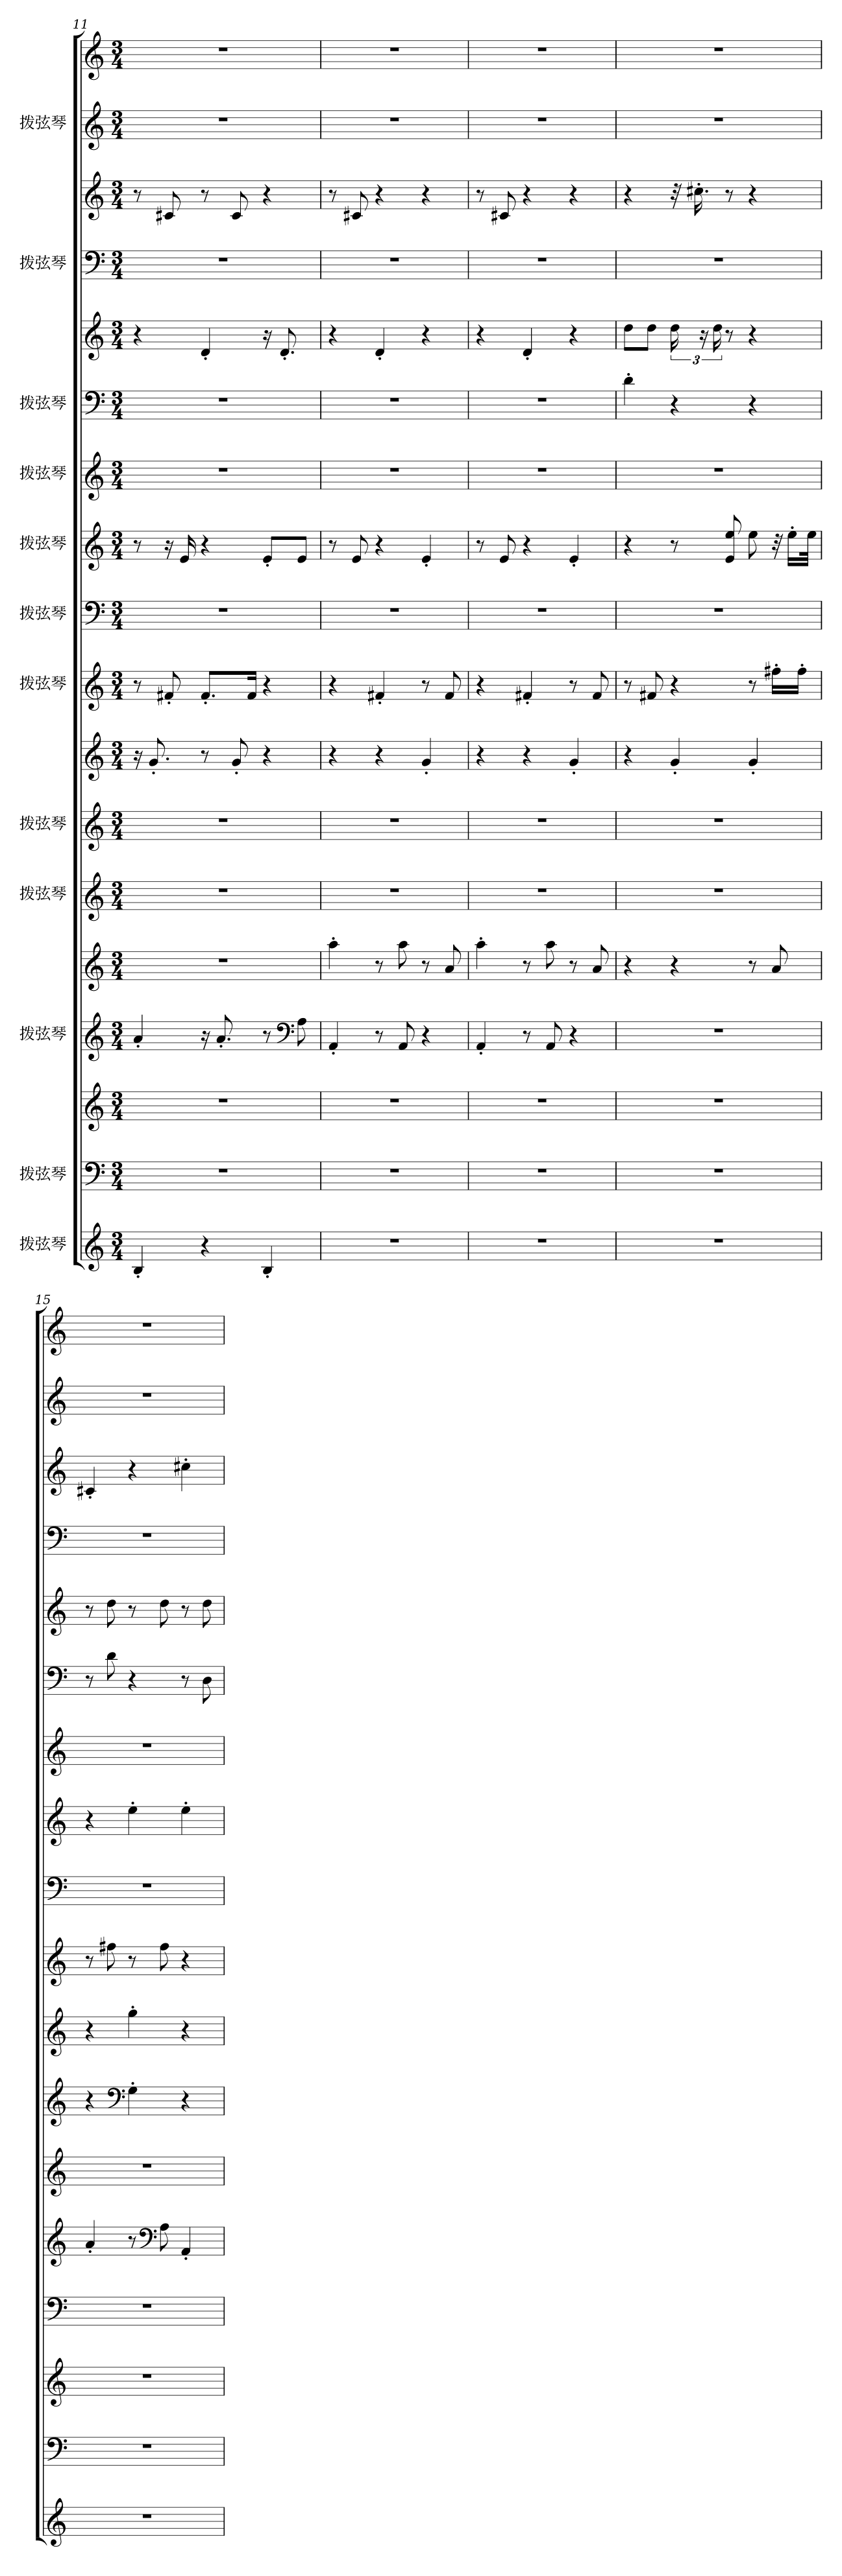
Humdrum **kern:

**kern	**kern	**kern	**kern	**kern	**kern	**kern	**kern	**kern	**kern	**kern	**kern	**kern	**kern	**kern	**kern	**kern	**kern
*part12	*part11	*part11	*part10	*part10	*part9	*part8	*part8	*part7	*part6	*part5	*part4	*part3	*part3	*part2	*part2	*part1	*part1
*staff18	*staff17	*staff16	*staff15	*staff14	*staff13	*staff12	*staff11	*staff10	*staff9	*staff8	*staff7	*staff6	*staff5	*staff4	*staff3	*staff2	*staff1
*I"拨弦琴	*I"拨弦琴	*	*I"拨弦琴	*	*I"拨弦琴	*I"拨弦琴	*	*I"拨弦琴	*I"拨弦琴	*I"拨弦琴	*I"拨弦琴	*I"拨弦琴	*	*I"拨弦琴	*	*I"拨弦琴	*
*clefG2	*clefF4	*clefG2	*clefG2	*clefG2	*clefG2	*clefG2	*clefG2	*clefG2	*clefF4	*clefG2	*clefG2	*clefF4	*clefG2	*clefF4	*clefG2	*clefG2	*clefG2
*k[]	*k[]	*k[]	*k[]	*k[]	*k[]	*k[]	*k[]	*k[]	*k[]	*k[]	*k[]	*k[]	*k[]	*k[]	*k[]	*k[]	*k[]
*M3/4	*M3/4	*M3/4	*M3/4	*M3/4	*M3/4	*M3/4	*M3/4	*M3/4	*M3/4	*M3/4	*M3/4	*M3/4	*M3/4	*M3/4	*M3/4	*M3/4	*M3/4
=11	=11	=11	=11	=11	=11	=11	=11	=11	=11	=11	=11	=11	=11	=11	=11	=11	=11
4B'/	2.r	2.r	4a'/	2.r	2.r	2.r	16r	8r	2.r	8r	2.r	2.r	4r	2.r	8r	2.r	2.r
.	.	.	.	.	.	.	8.g'/	.	.	.	.	.	.	.	.	.	.
.	.	.	.	.	.	.	.	8f#X'/	.	16r	.	.	.	.	8c#X/	.	.
.	.	.	.	.	.	.	.	.	.	16e/	.	.	.	.	.	.	.
4r	.	.	16r	.	.	.	8r	8.f#'/L	.	4r	.	.	4d'/	.	8r	.	.
.	.	.	8.a'/	.	.	.	.	.	.	.	.	.	.	.	.	.	.
.	.	.	.	.	.	.	8g'/	.	.	.	.	.	.	.	8c#/	.	.
.	.	.	.	.	.	.	.	16f#/Jk	.	.	.	.	.	.	.	.	.
4B'/	.	.	8r	.	.	.	4r	4r	.	8e'/L	.	.	16r	.	4r	.	.
.	.	.	.	.	.	.	.	.	.	.	.	.	8.d'/	.	.	.	.
*	*	*	*clefF4	*	*	*	*	*	*	*	*	*	*	*	*	*	*
.	.	.	8A\	.	.	.	.	.	.	8e/J	.	.	.	.	.	.	.
!!LO:PB:g=z
=12	=12	=12	=12	=12	=12	=12	=12	=12	=12	=12	=12	=12	=12	=12	=12	=12	=12
2.r	2.r	2.r	4AA'/	4aa'\	2.r	2.r	4r	4r	2.r	8r	2.r	2.r	4r	2.r	8r	2.r	2.r
.	.	.	.	.	.	.	.	.	.	8e/	.	.	.	.	8c#X/	.	.
.	.	.	8r	8r	.	.	4r	4f#X'/	.	4r	.	.	4d'/	.	4r	.	.
.	.	.	8AA/	8aa\	.	.	.	.	.	.	.	.	.	.	.	.	.
.	.	.	4r	8r	.	.	4g'/	8r	.	4e'/	.	.	4r	.	4r	.	.
.	.	.	.	8a/	.	.	.	8f#/	.	.	.	.	.	.	.	.	.
=13	=13	=13	=13	=13	=13	=13	=13	=13	=13	=13	=13	=13	=13	=13	=13	=13	=13
2.r	2.r	2.r	4AA'/	4aa'\	2.r	2.r	4r	4r	2.r	8r	2.r	2.r	4r	2.r	8r	2.r	2.r
.	.	.	.	.	.	.	.	.	.	8e/	.	.	.	.	8c#X/	.	.
.	.	.	8r	8r	.	.	4r	4f#X'/	.	4r	.	.	4d'/	.	4r	.	.
.	.	.	8AA/	8aa\	.	.	.	.	.	.	.	.	.	.	.	.	.
.	.	.	4r	8r	.	.	4g'/	8r	.	4e'/	.	.	4r	.	4r	.	.
.	.	.	.	8a/	.	.	.	8f#/	.	.	.	.	.	.	.	.	.
=14	=14	=14	=14	=14	=14	=14	=14	=14	=14	=14	=14	=14	=14	=14	=14	=14	=14
2.r	2.r	2.r	2.r	4r	2.r	2.r	4r	8r	2.r	4r	2.r	4d'\	8dd\L	2.r	4r	2.r	2.r
.	.	.	.	.	.	.	.	8f#X/	.	.	.	.	8dd\J	.	.	.	.
.	.	.	.	4r	.	.	4g'/	4r	.	8r	.	4r	24dd\	.	32r	.	.
.	.	.	.	.	.	.	.	.	.	.	.	.	.	.	16.cc#X'\	.	.
.	.	.	.	.	.	.	.	.	.	.	.	.	24r	.	.	.	.
.	.	.	.	.	.	.	.	.	.	.	.	.	24dd\	.	.	.	.
.	.	.	.	.	.	.	.	.	.	8e/ 8ee/	.	.	8r	.	8r	.	.
.	.	.	.	8r	.	.	4g'/	8r	.	8ee\	.	4r	4r	.	4r	.	.
.	.	.	.	8a/	.	.	.	16ff#X'\LL	.	32r	.	.	.	.	.	.	.
.	.	.	.	.	.	.	.	.	.	16ee'\LL	.	.	.	.	.	.	.
.	.	.	.	.	.	.	.	16ff#'\JJ	.	.	.	.	.	.	.	.	.
.	.	.	.	.	.	.	.	.	.	32ee\JJk	.	.	.	.	.	.	.
=15	=15	=15	=15	=15	=15	=15	=15	=15	=15	=15	=15	=15	=15	=15	=15	=15	=15
2.r	2.r	2.r	2.r	4a'/	2.r	4r	4r	8r	2.r	4r	2.r	8r	8r	2.r	4c#X'/	2.r	2.r
.	.	.	.	.	.	.	.	8ff#X\	.	.	.	8d\	8dd\	.	.	.	.
*	*	*	*	*	*	*clefF4	*	*	*	*	*	*	*	*	*	*	*
.	.	.	.	8r	.	4G'\	4gg'\	8r	.	4ee'\	.	4r	8r	.	4r	.	.
*	*	*	*	*clefF4	*	*	*	*	*	*	*	*	*	*	*	*	*
.	.	.	.	8A\	.	.	.	8ff#\	.	.	.	.	8dd\	.	.	.	.
.	.	.	.	4AA'/	.	4r	4r	4r	.	4ee'\	.	8r	8r	.	4cc#X'\	.	.
.	.	.	.	.	.	.	.	.	.	.	.	8D\	8dd\	.	.	.	.
=	=	=	=	=	=	=	=	=	=	=	=	=	=	=	=	=	=
*-	*-	*-	*-	*-	*-	*-	*-	*-	*-	*-	*-	*-	*-	*-	*-	*-	*-
